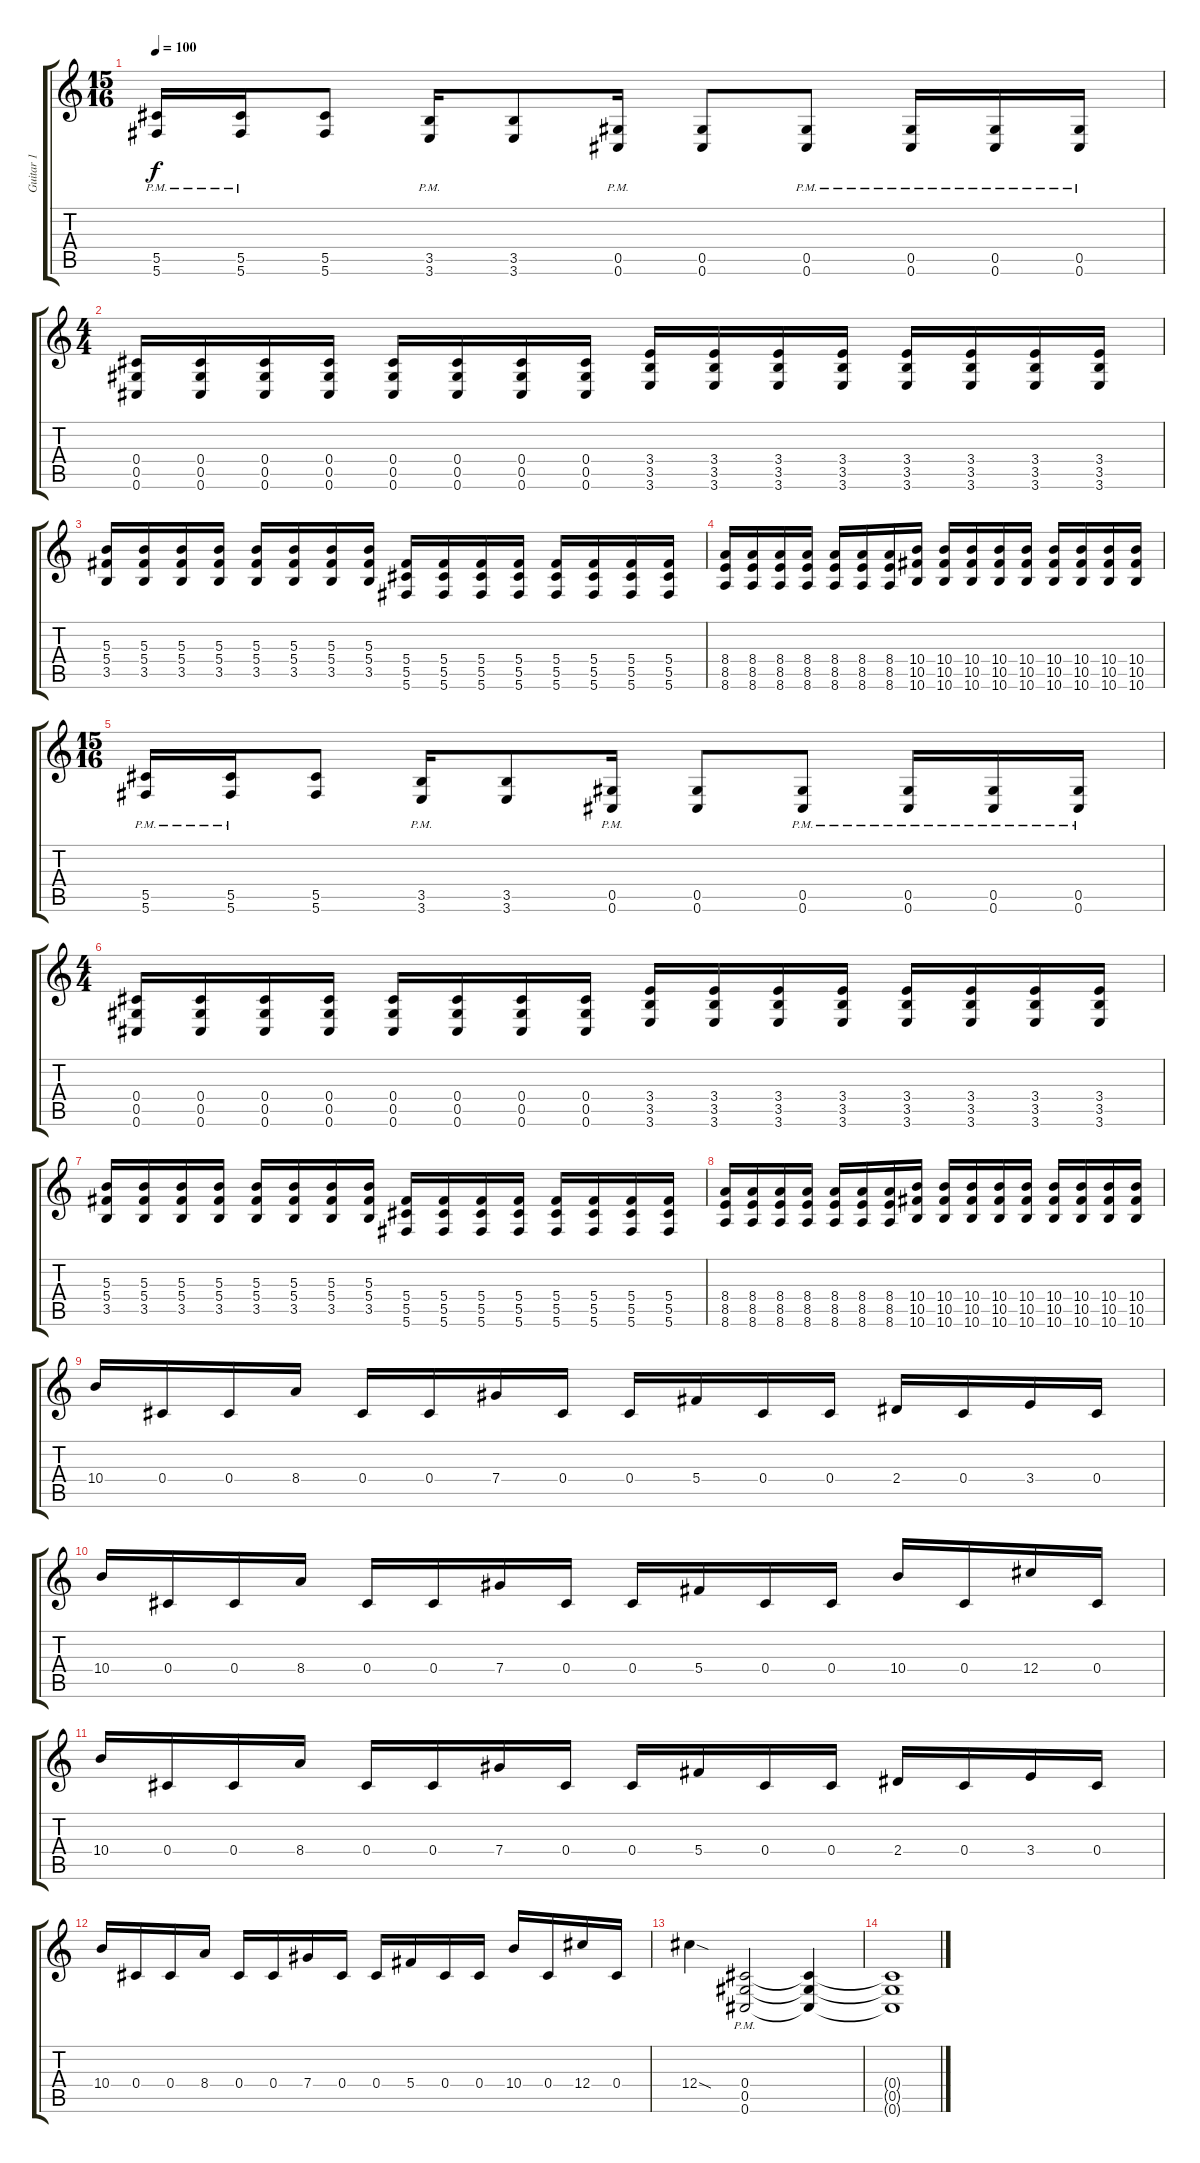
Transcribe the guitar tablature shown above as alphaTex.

\track ("Guitar 1" "Guitar 1") {instrument distortionguitar}
\staff {score tabs}
\tuning (Eb4 Bb3 Gb3 Db3 Ab2 Db2) {hide}
\ts (15 16)
\tempo 100
\clef g2
\ks c
(5.5{pm} 5.6{pm}).16{dy f} (5.5{pm} 5.6).16 (5.5 5.6).8 (3.5{pm} 3.6{pm}).16 (3.5 3.6).8 (0.5{pm} 0.6{pm}).16 (0.5 0.6).8 (0.5{pm} 0.6{pm}).8 (0.5{pm} 0.6{pm}).16 (0.5{pm} 0.6{pm}).16 (0.5{pm} 0.6{pm}).16 |
\ts (4 4)
(0.4 0.5 0.6).16 (0.4 0.5 0.6).16 (0.4 0.5 0.6).16 (0.4 0.5 0.6).16 (0.4 0.5 0.6).16 (0.4 0.5 0.6).16 (0.4 0.5 0.6).16 (0.4 0.5 0.6).16 (3.4 3.5 3.6).16 (3.4 3.5 3.6).16 (3.4 3.5 3.6).16 (3.4 3.5 3.6).16 (3.4 3.5 3.6).16 (3.4 3.5 3.6).16 (3.4 3.5 3.6).16 (3.4 3.5 3.6).16 |
(5.3 5.4 3.5).16 (5.3 5.4 3.5).16 (5.3 5.4 3.5).16 (5.3 5.4 3.5).16 (5.3 5.4 3.5).16 (5.3 5.4 3.5).16 (5.3 5.4 3.5).16 (5.3 5.4 3.5).16 (5.4 5.5 5.6).16 (5.4 5.5 5.6).16 (5.4 5.5 5.6).16 (5.4 5.5 5.6).16 (5.4 5.5 5.6).16 (5.4 5.5 5.6).16 (5.4 5.5 5.6).16 (5.4 5.5 5.6).16 |
(8.4 8.5 8.6).16 (8.4 8.5 8.6).16 (8.4 8.5 8.6).16 (8.4 8.5 8.6).16 (8.4 8.5 8.6).16 (8.4 8.5 8.6).16 (8.4 8.5 8.6).16 (10.4 10.5 10.6).16 (10.4 10.5 10.6).16 (10.4 10.5 10.6).16 (10.4 10.5 10.6).16 (10.4 10.5 10.6).16 (10.4 10.5 10.6).16 (10.4 10.5 10.6).16 (10.4 10.5 10.6).16 (10.4 10.5 10.6).16 |
\ts (15 16)
(5.5{pm} 5.6{pm}).16 (5.5{pm} 5.6).16 (5.5 5.6).8 (3.5{pm} 3.6{pm}).16 (3.5 3.6).8 (0.5{pm} 0.6{pm}).16 (0.5 0.6).8 (0.5{pm} 0.6{pm}).8 (0.5{pm} 0.6{pm}).16 (0.5{pm} 0.6{pm}).16 (0.5{pm} 0.6{pm}).16 |
\ts (4 4)
(0.4 0.5 0.6).16 (0.4 0.5 0.6).16 (0.4 0.5 0.6).16 (0.4 0.5 0.6).16 (0.4 0.5 0.6).16 (0.4 0.5 0.6).16 (0.4 0.5 0.6).16 (0.4 0.5 0.6).16 (3.4 3.5 3.6).16 (3.4 3.5 3.6).16 (3.4 3.5 3.6).16 (3.4 3.5 3.6).16 (3.4 3.5 3.6).16 (3.4 3.5 3.6).16 (3.4 3.5 3.6).16 (3.4 3.5 3.6).16 |
(5.3 5.4 3.5).16 (5.3 5.4 3.5).16 (5.3 5.4 3.5).16 (5.3 5.4 3.5).16 (5.3 5.4 3.5).16 (5.3 5.4 3.5).16 (5.3 5.4 3.5).16 (5.3 5.4 3.5).16 (5.4 5.5 5.6).16 (5.4 5.5 5.6).16 (5.4 5.5 5.6).16 (5.4 5.5 5.6).16 (5.4 5.5 5.6).16 (5.4 5.5 5.6).16 (5.4 5.5 5.6).16 (5.4 5.5 5.6).16 |
(8.4 8.5 8.6).16 (8.4 8.5 8.6).16 (8.4 8.5 8.6).16 (8.4 8.5 8.6).16 (8.4 8.5 8.6).16 (8.4 8.5 8.6).16 (8.4 8.5 8.6).16 (10.4 10.5 10.6).16 (10.4 10.5 10.6).16 (10.4 10.5 10.6).16 (10.4 10.5 10.6).16 (10.4 10.5 10.6).16 (10.4 10.5 10.6).16 (10.4 10.5 10.6).16 (10.4 10.5 10.6).16 (10.4 10.5 10.6).16 |
10.4.16 0.4.16 0.4.16 8.4.16 0.4.16 0.4.16 7.4.16 0.4.16 0.4.16 5.4.16 0.4.16 0.4.16 2.4.16 0.4.16 3.4.16 0.4.16 |
10.4.16 0.4.16 0.4.16 8.4.16 0.4.16 0.4.16 7.4.16 0.4.16 0.4.16 5.4.16 0.4.16 0.4.16 10.4.16 0.4.16 12.4.16 0.4.16 |
10.4.16 0.4.16 0.4.16 8.4.16 0.4.16 0.4.16 7.4.16 0.4.16 0.4.16 5.4.16 0.4.16 0.4.16 2.4.16 0.4.16 3.4.16 0.4.16 |
10.4.16 0.4.16 0.4.16 8.4.16 0.4.16 0.4.16 7.4.16 0.4.16 0.4.16 5.4.16 0.4.16 0.4.16 10.4.16 0.4.16 12.4.16 0.4.16 |
12.4{sod}.4 (0.4{pm} 0.5{pm} 0.6{pm}).2{volume 0} (0.4{t} 0.5{t} 0.6{t}).4 |
(0.4{t} 0.5{t} 0.6{t}).1
